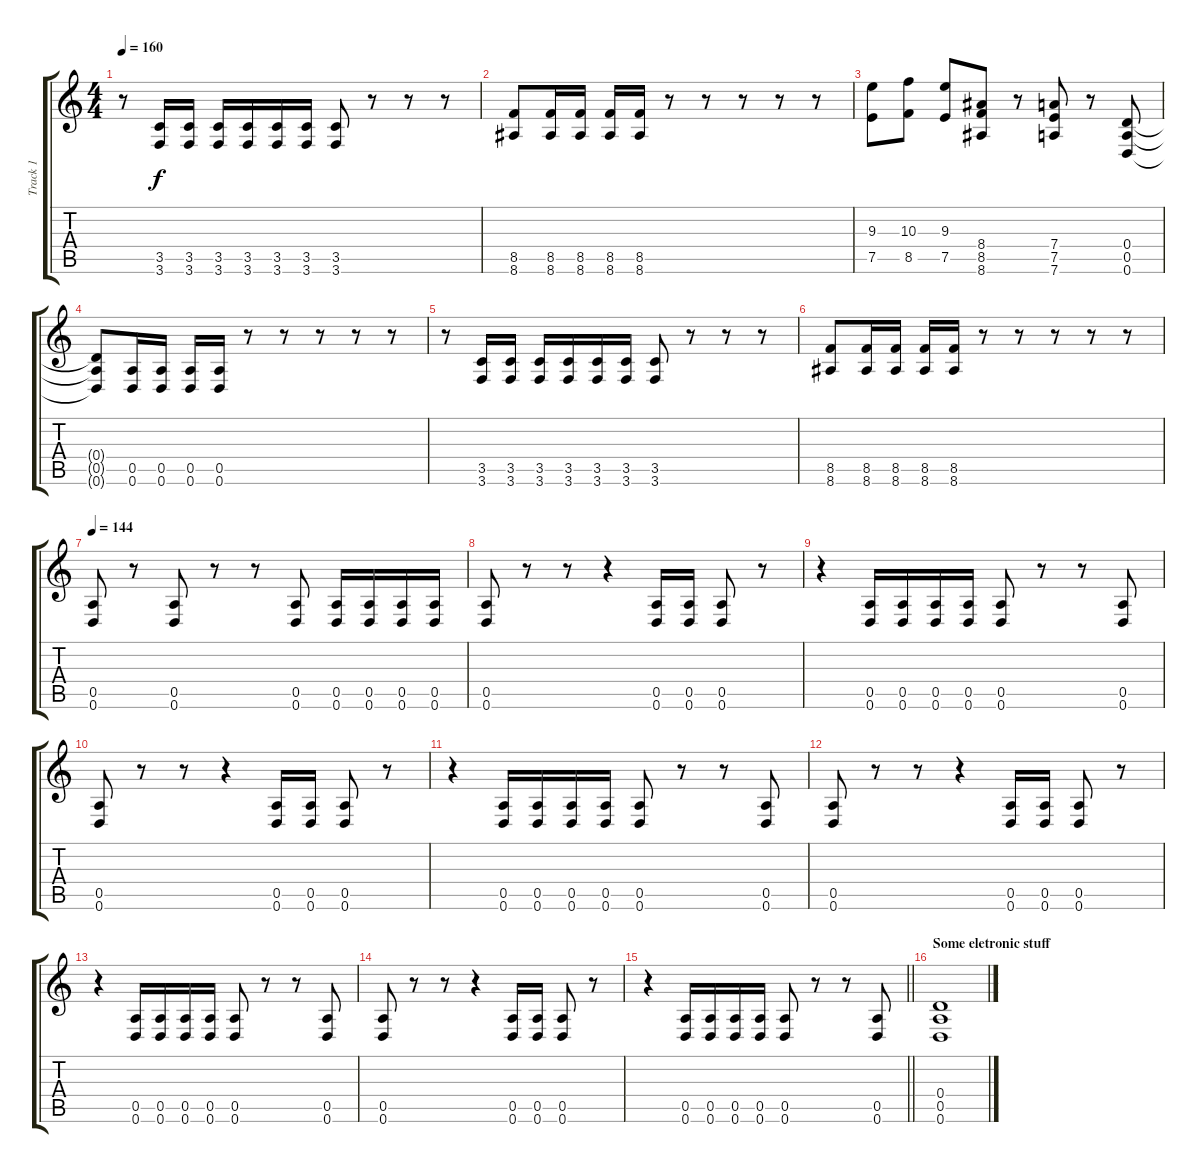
\track ("Track 1" "Track 1") {instrument distortionguitar}
\staff {score tabs}
\tuning (E4 B3 G3 D3 A2 D2) {hide}
\ts (4 4)
\tempo 160
\clef g2
\ks c
r.8{dy f} (3.5 3.6).16 (3.5 3.6).16 (3.5 3.6).16 (3.5 3.6).16 (3.5 3.6).16 (3.5 3.6).16 (3.5 3.6).8 r.8 r.8 r.8 |
(8.5 8.6).8 (8.5 8.6).16 (8.5 8.6).16 (8.5 8.6).16 (8.5 8.6).16 r.8 r.8 r.8 r.8 r.8 |
(9.3 7.5).8 (10.3 8.5).8 (9.3 7.5).8 (8.4 8.5 8.6).8 r.8 (7.4 7.5 7.6).8 r.8 (0.4 0.5 0.6).8 |
(0.4{t} 0.5{t} 0.6{t}).8 (0.5 0.6).16 (0.5 0.6).16 (0.5 0.6).16 (0.5 0.6).16 r.8 r.8 r.8 r.8 r.8 |
r.8 (3.5 3.6).16 (3.5 3.6).16 (3.5 3.6).16 (3.5 3.6).16 (3.5 3.6).16 (3.5 3.6).16 (3.5 3.6).8 r.8 r.8 r.8 |
(8.5 8.6).8 (8.5 8.6).16 (8.5 8.6).16 (8.5 8.6).16 (8.5 8.6).16 r.8 r.8 r.8 r.8 r.8 |
\tempo 144
(0.5 0.6).8 r.8 (0.5 0.6).8 r.8 r.8 (0.5 0.6).8 (0.5 0.6).16 (0.5 0.6).16 (0.5 0.6).16 (0.5 0.6).16 |
(0.5 0.6).8 r.8 r.8 r.4 (0.5 0.6).16 (0.5 0.6).16 (0.5 0.6).8 r.8 |
r.4 (0.5 0.6).16 (0.5 0.6).16 (0.5 0.6).16 (0.5 0.6).16 (0.5 0.6).8 r.8 r.8 (0.5 0.6).8 |
(0.5 0.6).8 r.8 r.8 r.4 (0.5 0.6).16 (0.5 0.6).16 (0.5 0.6).8 r.8 |
r.4 (0.5 0.6).16 (0.5 0.6).16 (0.5 0.6).16 (0.5 0.6).16 (0.5 0.6).8 r.8 r.8 (0.5 0.6).8 |
(0.5 0.6).8 r.8 r.8 r.4 (0.5 0.6).16 (0.5 0.6).16 (0.5 0.6).8 r.8 |
r.4 (0.5 0.6).16 (0.5 0.6).16 (0.5 0.6).16 (0.5 0.6).16 (0.5 0.6).8 r.8 r.8 (0.5 0.6).8 |
(0.5 0.6).8 r.8 r.8 r.4 (0.5 0.6).16 (0.5 0.6).16 (0.5 0.6).8 r.8 |
\barLineRight lightlight
r.4 (0.5 0.6).16 (0.5 0.6).16 (0.5 0.6).16 (0.5 0.6).16 (0.5 0.6).8 r.8 r.8 (0.5 0.6).8 |
\section ("" "Some eletronic stuff")
(0.4 0.5 0.6).1
